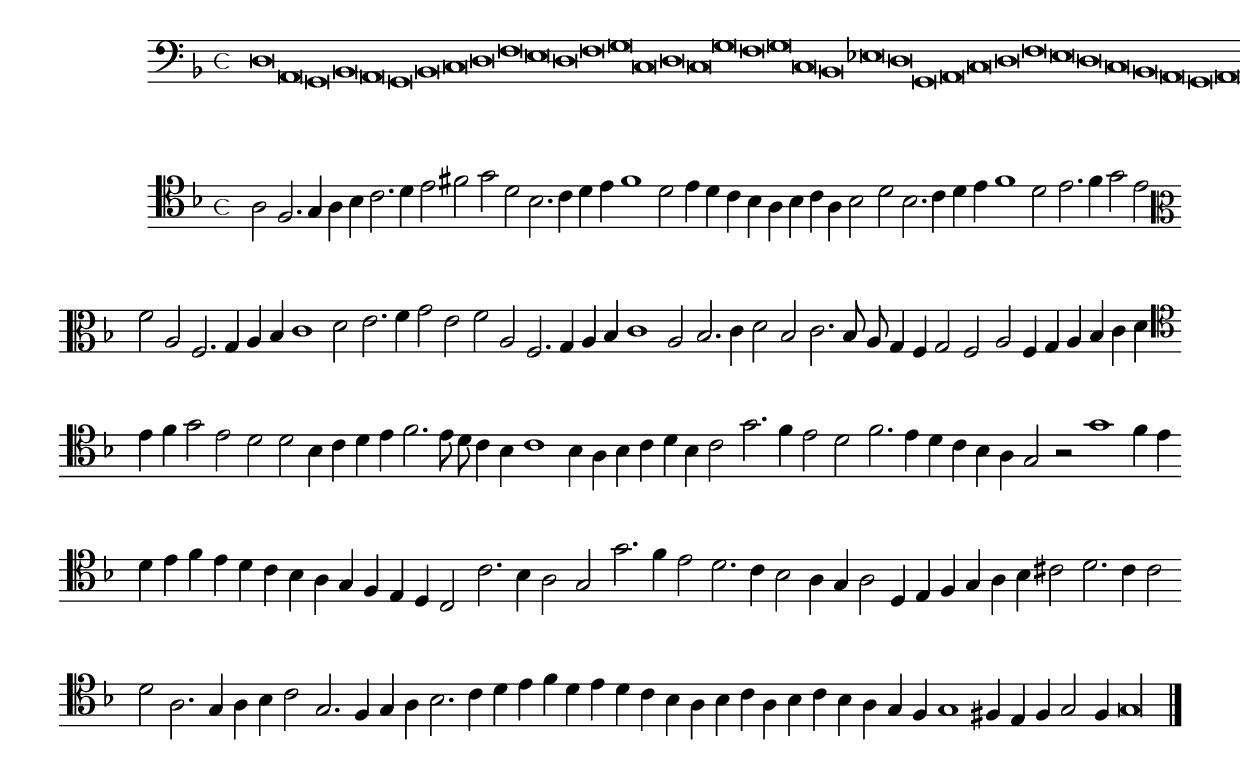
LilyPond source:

\version "2.12.3"

\tocItem "Recercata prima sopra canto piano"
\markup \abs-fontsize #12 \center-column {
  \vspace #2
  \fill-line { "RECERCATA PRIMA" }
  \vspace #1 
}

<<
\new Staff \with {
	%\remove "Time_signature_engraver"
        \override TimeSignature #'style = #'mensural
}
\relative c {
	\time 4/4
	\clef bass
	\key d \minor
        \cadenzaOn
        #(set-accidental-style 'forget)
	d\breve a g bes a g bes c d f e d f g c, d c g' f g c, bes ees d g, a c d f e d c bes a g a g\longa
        \cadenzaOff
         \bar"|."
}
>>
<<
\new Staff \with {
%	\remove "Time_signature_engraver"
        \override TimeSignature #'style = #'mensural
}
\relative c' {
        #(set-accidental-style 'forget)
	\key d \minor
        \autoBeamOff
        \cadenzaOn
	\clef tenor a2 f2. g4 a bes c2. d4 e2 fis g d bes2. c4 d e f1 d2 e4 d c bes a bes c a bes2 d bes2. c4 d e f1 d2 e2. f4 g2 e \bar ""
	\clef alto f2 a, f2. g4 a bes c1 d2 e2. f4 g2 e f a, f2. g4 a bes c1 a2 bes2. c4 d2 bes2 c2. bes8 a g4 f g2 f a f4 g a bes c d \bar ""
	\clef tenor e4 f g2 e d d bes4 c d e f2. e8 d c4 bes c1 bes4 a bes c d bes c2 g'2. f4 e2 d f2. e4 d c bes a g2 r g'1 f4 e \bar ""
	d4 e f e d c bes a g f e d c2 c'2. bes4 a2 g g'2. f4 e2 d2. c4 bes2 a4 g a2 d,4 e f g a bes cis2 d2. c4 c2 \bar ""
	d2 a2. g4 a bes c2 g2. f4 g a bes2. c4 d e f d e d c bes a bes c a bes c bes a g f g1 fis4 e f g2 f4 g\longa
	\bar"|."
        \cadenzaOff
}
>>
